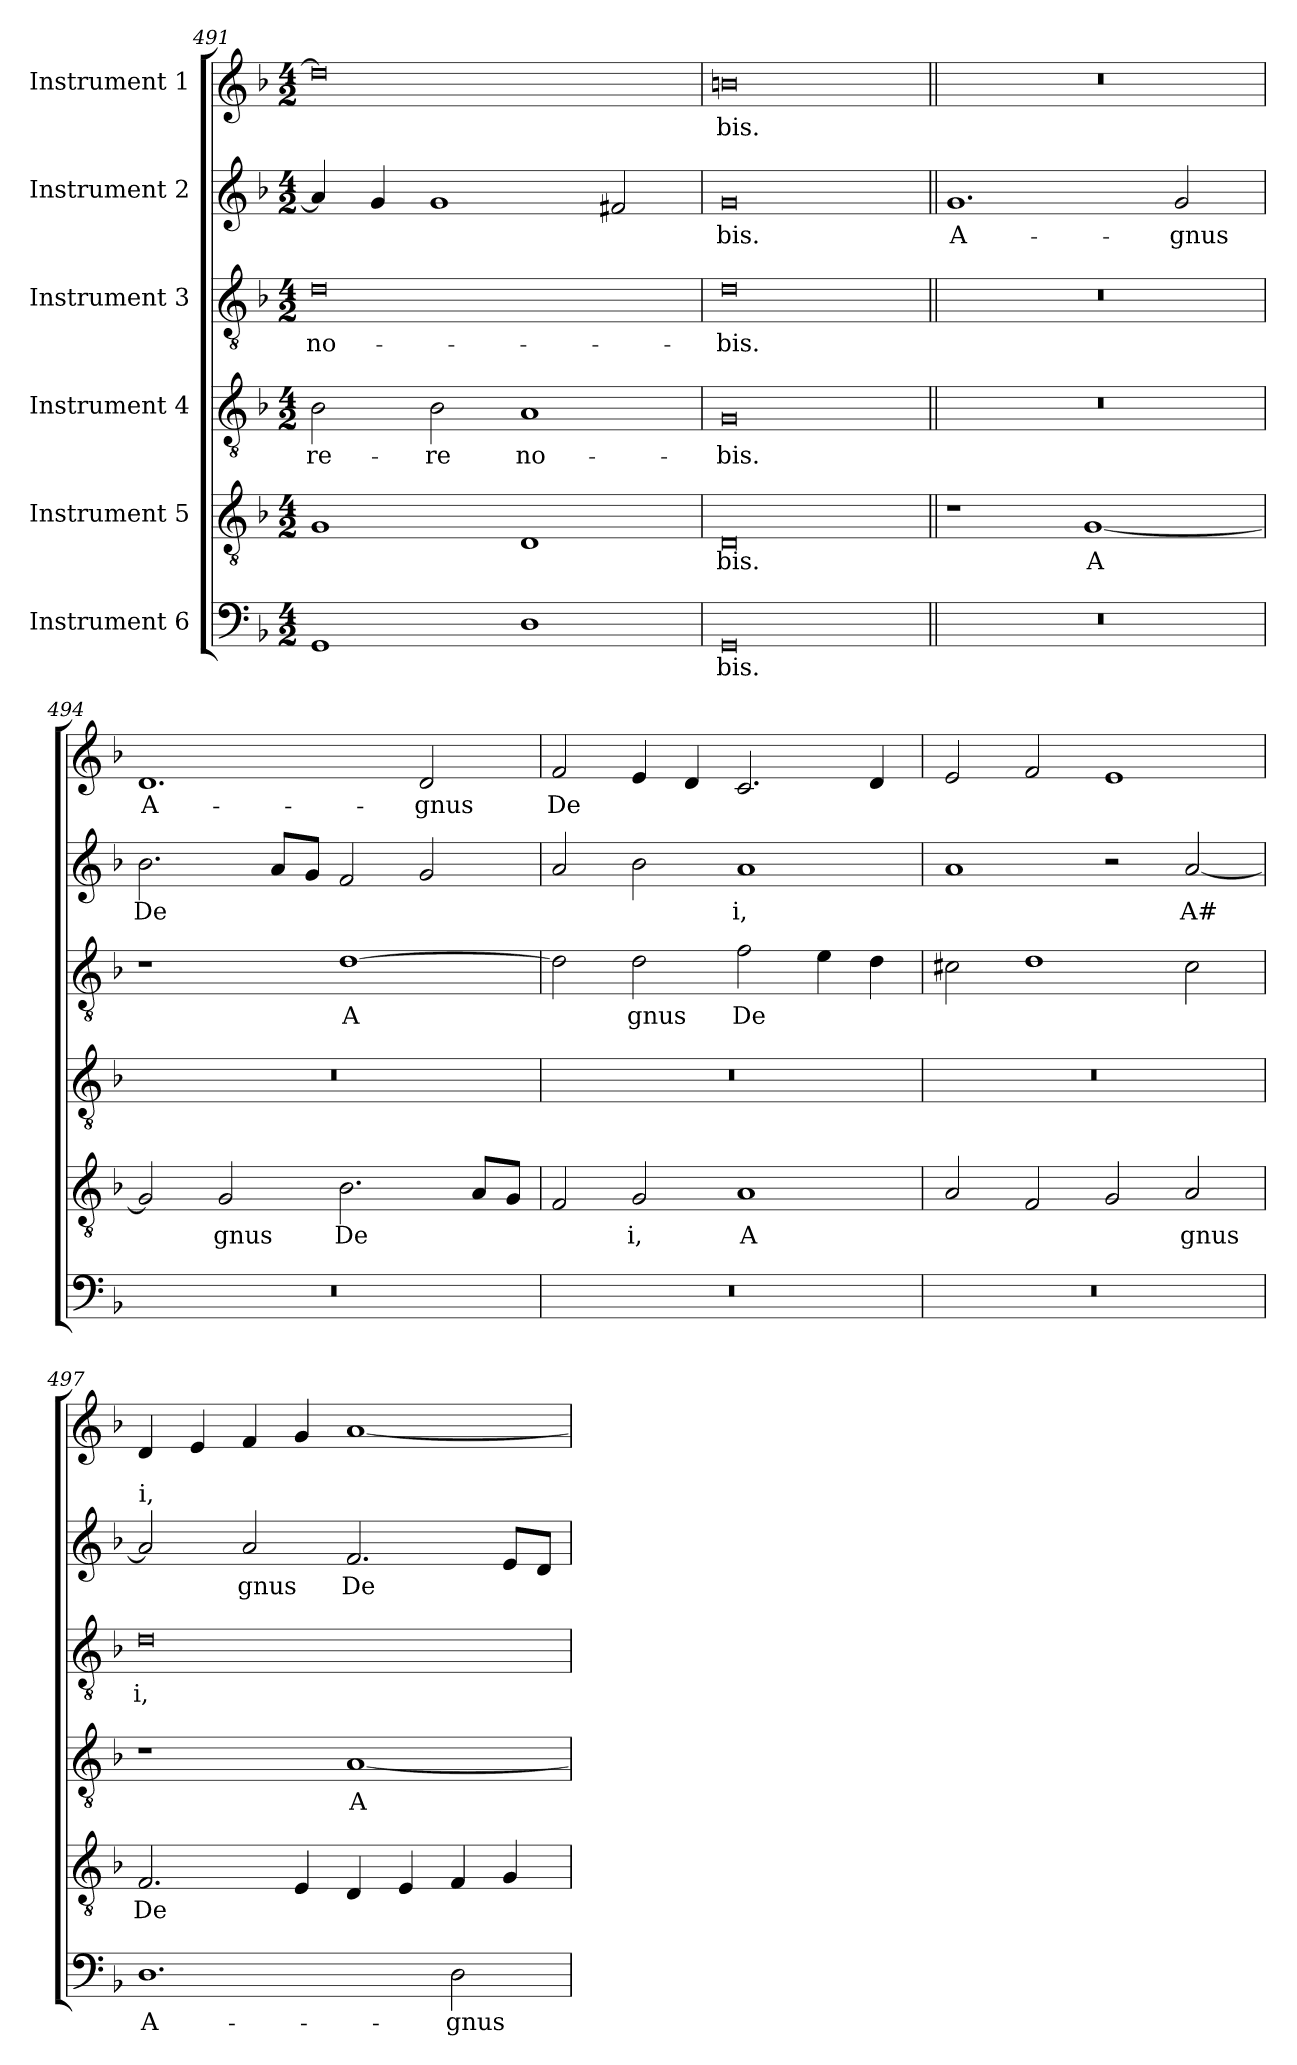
**kern	**text	**kern	**text	**kern	**text	**kern	**text	**kern	**text	**kern	**text
*part6	*part6	*part5	*part5	*part4	*part4	*part3	*part3	*part2	*part2	*part1	*part1
*staff6	*staff6	*staff5	*staff5	*staff4	*staff4	*staff3	*staff3	*staff2	*staff2	*staff1	*staff1
*I"Instrument 6	*	*I"Instrument 5	*	*I"Instrument 4	*	*I"Instrument 3	*	*I"Instrument 2	*	*I"Instrument 1	*
*clefF4	*	*clefGv2	*	*clefGv2	*	*clefGv2	*	*clefG2	*	*clefG2	*
*k[b-]	*	*k[b-]	*	*k[b-]	*	*k[b-]	*	*k[b-]	*	*k[b-]	*
*F:	*	*F:	*	*F:	*	*F:	*	*F:	*	*F:	*
*M4/2	*	*M4/2	*	*M4/2	*	*M4/2	*	*M4/2	*	*M4/2	*
=491	=491	=491	=491	=491	=491	=491	=491	=491	=491	=491	=491
!	!LO:LY:b:cj	!	!LO:LY:b:cj	!	!LO:LY:b:cj	!	!LO:LY:b:cj	!	!LO:LY:b:cj	!	!LO:LY:b:cj
1GG	--	1G	--	2B-\	-re-	0d	no-	4a/]	--	0dd]	--
!	!	!	!	!	!	!	!	!	!LO:LY:b:cj	!	!
.	.	.	.	.	.	.	.	4g/	--	.	.
!	!	!	!	!	!LO:LY:b:cj	!	!	!	!LO:LY:b:cj	!	!
.	.	.	.	2B-\	-re	.	.	1g	--	.	.
!	!LO:LY:b:cj	!	!LO:LY:b:cj	!	!LO:LY:b:cj	!	!	!	!	!	!
1D	--	1D	--	1A	no-	.	.	.	.	.	.
!	!	!	!	!	!	!	!	!	!LO:LY:b:cj	!	!
.	.	.	.	.	.	.	.	2f#/	--	.	.
=492	=492	=492	=492	=492	=492	=492	=492	=492	=492	=492	=492
!	!LO:LY:b:cj	!	!LO:LY:b:cj	!	!LO:LY:b:cj	!	!LO:LY:b:cj	!	!LO:LY:b:cj	!	!LO:LY:b:cj
0GG	-bis.	0D	-bis.	0G	-bis.	0d	-bis.	0g	-bis.	0bn	-bis.
=493||	=493||	=493||	=493||	=493||	=493||	=493||	=493||	=493||	=493||	=493||	=493||
!	!	!	!	!	!	!	!	!	!LO:LY:b:cj	!	!
0r	.	1r	.	0r	.	0r	.	1.g	A-	0r	.
!	!	!	!LO:LY:b:cj	!	!	!	!	!	!	!	!
.	.	[<1G	A-	.	.	.	.	.	.	.	.
!	!	!	!	!	!	!	!	!	!LO:LY:b:cj	!	!
.	.	.	.	.	.	.	.	2g/	-gnus	.	.
=494	=494	=494	=494	=494	=494	=494	=494	=494	=494	=494	=494
!	!	!	!LO:LY:b:cj	!	!	!	!	!	!LO:LY:b:cj	!	!LO:LY:b:cj
0r	.	2G/]	--	0r	.	1r	.	2.b-\	De-	1.d	A-
!	!	!	!LO:LY:b:cj	!	!	!	!	!	!	!	!
.	.	2G/	-gnus	.	.	.	.	.	.	.	.
!	!	!	!	!	!	!	!	!	!LO:LY:b:cj	!	!
.	.	.	.	.	.	.	.	8a/L	--	.	.
!	!	!	!	!	!	!	!	!	!LO:LY:b:cj	!	!
.	.	.	.	.	.	.	.	8g/J	--	.	.
!	!	!	!LO:LY:b:cj	!	!	!	!LO:LY:b:cj	!	!LO:LY:b:cj	!	!
.	.	2.B-\	De-	.	.	[>1d	A-	2f/	--	.	.
!	!	!	!	!	!	!	!	!	!LO:LY:b:cj	!	!LO:LY:b:cj
.	.	.	.	.	.	.	.	2g/	--	2d/	-gnus
!	!	!	!LO:LY:b:cj	!	!	!	!	!	!	!	!
.	.	8A/L	--	.	.	.	.	.	.	.	.
!	!	!	!LO:LY:b:cj	!	!	!	!	!	!	!	!
.	.	8G/J	--	.	.	.	.	.	.	.	.
=495	=495	=495	=495	=495	=495	=495	=495	=495	=495	=495	=495
!	!	!	!LO:LY:b:cj	!	!	!	!LO:LY:b:cj	!	!LO:LY:b:cj	!	!LO:LY:b:cj
0r	.	2F/	--	0r	.	2d\]	--	2a/	--	2f/	De-
!	!	!	!LO:LY:b:cj	!	!	!	!LO:LY:b:cj	!	!LO:LY:b:cj	!	!LO:LY:b:cj
.	.	2G/	-i,	.	.	2d\	-gnus	2b-\	--	4e/	--
!	!	!	!	!	!	!	!	!	!	!	!LO:LY:b:cj
.	.	.	.	.	.	.	.	.	.	4d/	--
!	!	!	!LO:LY:b:cj	!	!	!	!LO:LY:b:cj	!	!LO:LY:b:cj	!	!LO:LY:b:cj
.	.	1A	A-	.	.	2f\	De-	1a	-i,	2.c/	--
!	!	!	!	!	!	!	!LO:LY:b:cj	!	!	!	!
.	.	.	.	.	.	4e\	--	.	.	.	.
!	!	!	!	!	!	!	!LO:LY:b:cj	!	!	!	!LO:LY:b:cj
.	.	.	.	.	.	4d\	--	.	.	4d/	--
!!LO:PB:g=z
=496	=496	=496	=496	=496	=496	=496	=496	=496	=496	=496	=496
!	!	!	!LO:LY:b:cj	!	!	!	!LO:LY:b:cj	!	!LO:LY:b:cj	!	!LO:LY:b:cj
0r	.	2A/	--	0r	.	2c#\	--	1a	.	2e/	--
!	!	!	!LO:LY:b:cj	!	!	!	!LO:LY:b:cj	!	!	!	!LO:LY:b:cj
.	.	2F/	--	.	.	1d	--	.	.	2f/	--
!	!	!	!LO:LY:b:cj	!	!	!	!	!	!	!	!LO:LY:b:cj
.	.	2G/	--	.	.	.	.	2r	.	1e	--
!	!	!	!LO:LY:b:cj	!	!	!	!LO:LY:b:cj	!	!LO:LY:b:cj	!	!
.	.	2A/	-gnus	.	.	2c#\	--	[<2a/	A#-	.	.
=497	=497	=497	=497	=497	=497	=497	=497	=497	=497	=497	=497
!	!	!	!	!	!	!	!	!LO:TX:a:t=i,	!	!	!
!	!LO:LY:b:cj	!	!LO:LY:b:cj	!	!	!	!LO:LY:b:cj	!	!LO:LY:b:cj	!	!LO:LY:b:cj
1.D	A-	2.F/	De-	1r	.	0d	-i,	2a/]	--	4d/	--
!	!	!	!	!	!	!	!	!	!	!	!LO:LY:b:cj
.	.	.	.	.	.	.	.	.	.	4e/	--
!	!	!	!	!	!	!	!	!	!LO:LY:b:cj	!	!LO:LY:b:cj
.	.	.	.	.	.	.	.	2a/	-gnus	4f/	--
!	!	!	!LO:LY:b:cj	!	!	!	!	!	!	!	!LO:LY:b:cj
.	.	4E/	--	.	.	.	.	.	.	4g/	--
!	!	!	!LO:LY:b:cj	!	!LO:LY:b:cj	!	!	!	!LO:LY:b:cj	!	!LO:LY:b:cj
.	.	4D/	--	[<1A	A-	.	.	2.f/	De-	[<1a	--
!	!	!	!LO:LY:b:cj	!	!	!	!	!	!	!	!
.	.	4E/	--	.	.	.	.	.	.	.	.
!	!LO:LY:b:cj	!	!LO:LY:b:cj	!	!	!	!	!	!	!	!
2D\	-gnus	4F/	--	.	.	.	.	.	.	.	.
!	!	!	!LO:LY:b:cj	!	!	!	!	!	!LO:LY:b:cj	!	!
.	.	4G/	--	.	.	.	.	8e/L	--	.	.
!	!	!	!	!	!	!	!	!	!LO:LY:b:cj	!	!
.	.	.	.	.	.	.	.	8d/J	--	.	.
=	=	=	=	=	=	=	=	=	=	=	=
*-	*-	*-	*-	*-	*-	*-	*-	*-	*-	*-	*-
